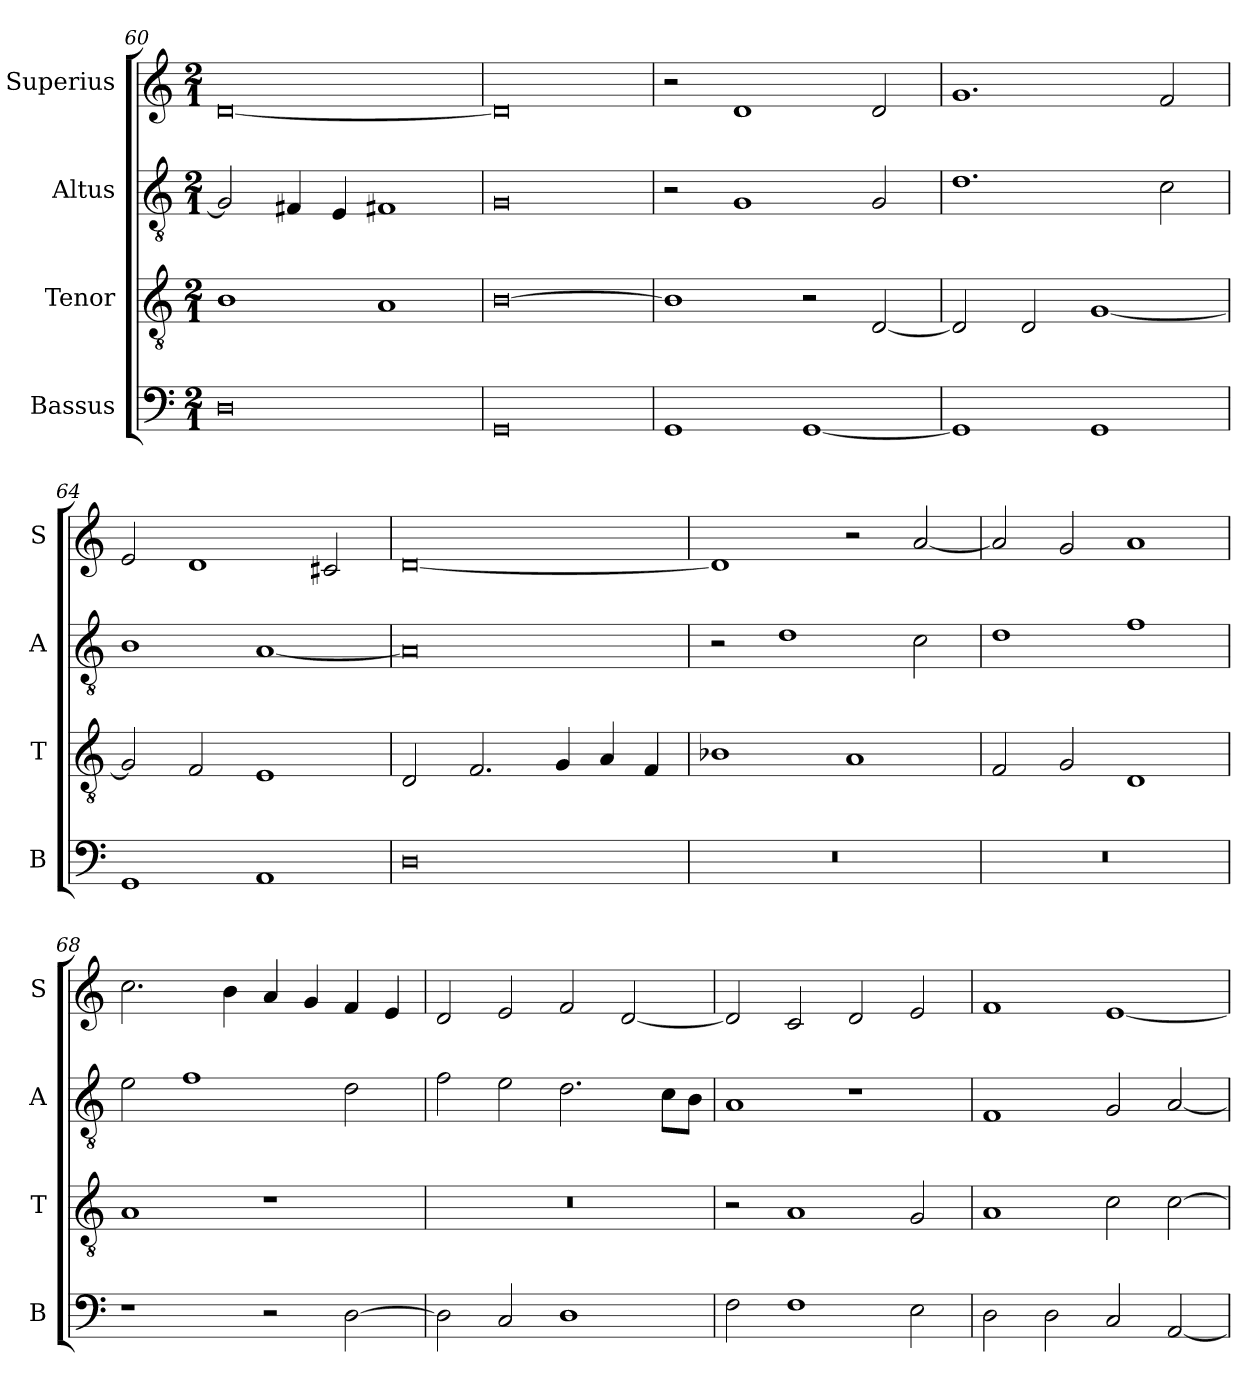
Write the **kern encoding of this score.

**kern	**kern	**kern	**kern
*part4	*part3	*part2	*part1
*staff4	*staff3	*staff2	*staff1
*I"Bassus	*I"Tenor	*I"Altus	*I"Superius
*I'B	*I'T	*I'A	*I'S
*clefF4	*clefGv2	*clefGv2	*clefG2
*k[]	*k[]	*k[]	*k[]
*C:	*C:	*C:	*C:
*M2/1	*M2/1	*M2/1	*M2/1
=60	=60	=60	=60
0D	1B	2G]	[0d
.	.	4F#X	.
.	.	4E	.
.	1A	1F#X	.
=61	=61	=61	=61
0GG	[0B	0G	0d]
=62	=62	=62	=62
1GG	1B]	2r	2r
.	.	1G	1d
[1GG	2r	.	.
.	[2D	2G	2d
=63	=63	=63	=63
1GG]	2D]	1.d	1.g
.	2D	.	.
1GG	[1G	.	.
.	.	2c	2f
=64	=64	=64	=64
1GG	2G]	1B	2e
.	2F	.	1d
1AA	1E	[1A	.
.	.	.	2c#X
=65	=65	=65	=65
0D	2D	0A]	[0d
.	2.F	.	.
.	4G	.	.
.	4A	.	.
.	4F	.	.
=66	=66	=66	=66
0r	1B-X	2r	1d]
.	.	1d	.
.	1A	.	2r
.	.	2c	[2a
=67	=67	=67	=67
0r	2F	1d	2a]
.	2G	.	2g
.	1D	1f	1a
=68	=68	=68	=68
1r	1A	2e	2.cc
.	.	1f	.
.	.	.	4b
2r	1r	.	4a
.	.	.	4g
[2D	.	2d	4f
.	.	.	4e
=69	=69	=69	=69
2D]	0r	2f	2d
2C	.	2e	2e
1D	.	2.d	2f
.	.	.	[2d
.	.	8cL	.
.	.	8BJ	.
=70	=70	=70	=70
2F	2r	1A	2d]
1F	1A	.	2c
.	.	1r	2d
2E	2G	.	2e
=71	=71	=71	=71
2D	1A	1F	1f
2D	.	.	.
2C	2c	2G	[1e
[2AA	[2c	[2A	.
=	=	=	=
*-	*-	*-	*-
